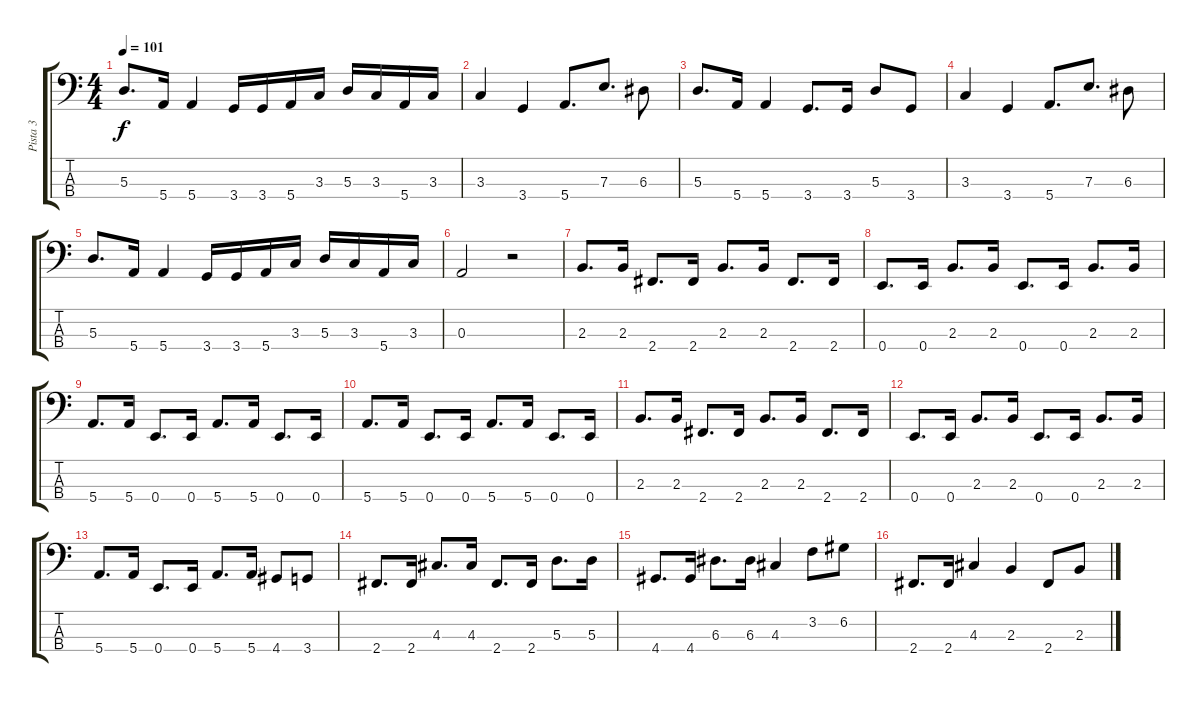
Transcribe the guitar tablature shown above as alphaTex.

\track ("Pista 3" "Pista 3") {solo instrument electricbassfinger}
\staff {score tabs}
\tuning (G2 D2 A1 E1) {hide}
\ts (4 4)
\tempo 101
\clef f4
\ks c
5.3.8{d dy f} 5.4.16 5.4.4 3.4.16 3.4.16 5.4.16 3.3.16 5.3.16 3.3.16 5.4.16 3.3.16 |
3.3.4 3.4.4 5.4.8{d} 7.3.8{d} 6.3.8 |
5.3.8{d} 5.4.16 5.4.4 3.4.8{d} 3.4.16 5.3.8 3.4.8 |
3.3.4 3.4.4 5.4.8{d} 7.3.8{d} 6.3.8 |
5.3.8{d} 5.4.16 5.4.4 3.4.16 3.4.16 5.4.16 3.3.16 5.3.16 3.3.16 5.4.16 3.3.16 |
0.3.2 r.2 |
2.3.8{d} 2.3.16 2.4.8{d} 2.4.16 2.3.8{d} 2.3.16 2.4.8{d} 2.4.16 |
0.4.8{d} 0.4.16 2.3.8{d} 2.3.16 0.4.8{d} 0.4.16 2.3.8{d} 2.3.16 |
5.4.8{d} 5.4.16 0.4.8{d} 0.4.16 5.4.8{d} 5.4.16 0.4.8{d} 0.4.16 |
5.4.8{d} 5.4.16 0.4.8{d} 0.4.16 5.4.8{d} 5.4.16 0.4.8{d} 0.4.16 |
2.3.8{d} 2.3.16 2.4.8{d} 2.4.16 2.3.8{d} 2.3.16 2.4.8{d} 2.4.16 |
0.4.8{d} 0.4.16 2.3.8{d} 2.3.16 0.4.8{d} 0.4.16 2.3.8{d} 2.3.16 |
5.4.8{d} 5.4.16 0.4.8{d} 0.4.16 5.4.8{d} 5.4.16 4.4.8 3.4.8 |
2.4.8{d} 2.4.16 4.3.8{d} 4.3.16 2.4.8{d} 2.4.16 5.3.8{d} 5.3.16 |
4.4.8{d} 4.4.16 6.3.8{d} 6.3.16 4.3.4 3.2.8 6.2.8 |
2.4.8{d} 2.4.16 4.3.4 2.3.4 2.4.8 2.3.8
